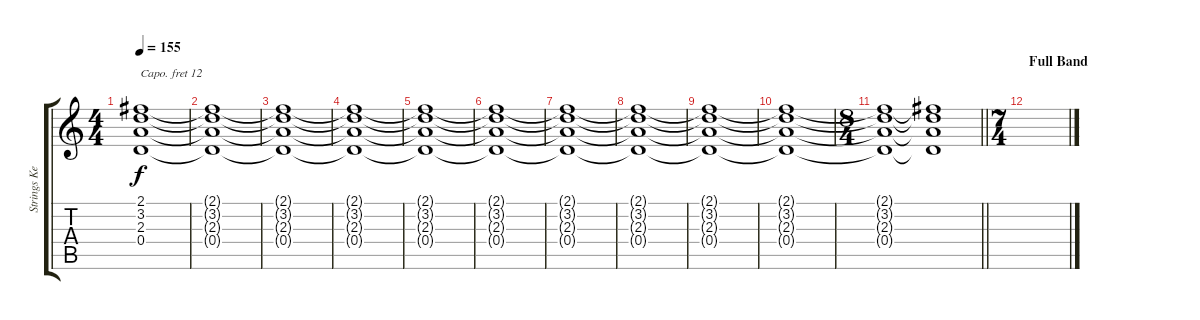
\track ("Strings Keys" "Strings Ke") {instrument stringensemble1}
\staff {score tabs}
\capo 12
\tuning (E4 B3 G3 D3 A2 E2) {hide}
\ts (4 4)
\tempo 155
\clef g2
\ks c
(2.1{t} 3.2{t} 2.3{t} 0.4{t}).1{dy f} |
(2.1{t} 3.2{t} 2.3{t} 0.4{t}).1 |
(2.1{t} 3.2{t} 2.3{t} 0.4{t}).1 |
(2.1{t} 3.2{t} 2.3{t} 0.4{t}).1 |
(2.1{t} 3.2{t} 2.3{t} 0.4{t}).1 |
(2.1{t} 3.2{t} 2.3{t} 0.4{t}).1 |
(2.1{t} 3.2{t} 2.3{t} 0.4{t}).1 |
(2.1{t} 3.2{t} 2.3{t} 0.4{t}).1 |
(2.1{t} 3.2{t} 2.3{t} 0.4{t}).1 |
(2.1{t} 3.2{t} 2.3{t} 0.4{t}).1 |
\ts (8 4)
\barLineRight lightlight
(2.1{t} 3.2{t} 2.3{t} 0.4{t}).1 (2.1{t} 3.2{t} 2.3{t} 0.4{t}).1 |
\ts (7 4)
\section ("" "Full Band")
